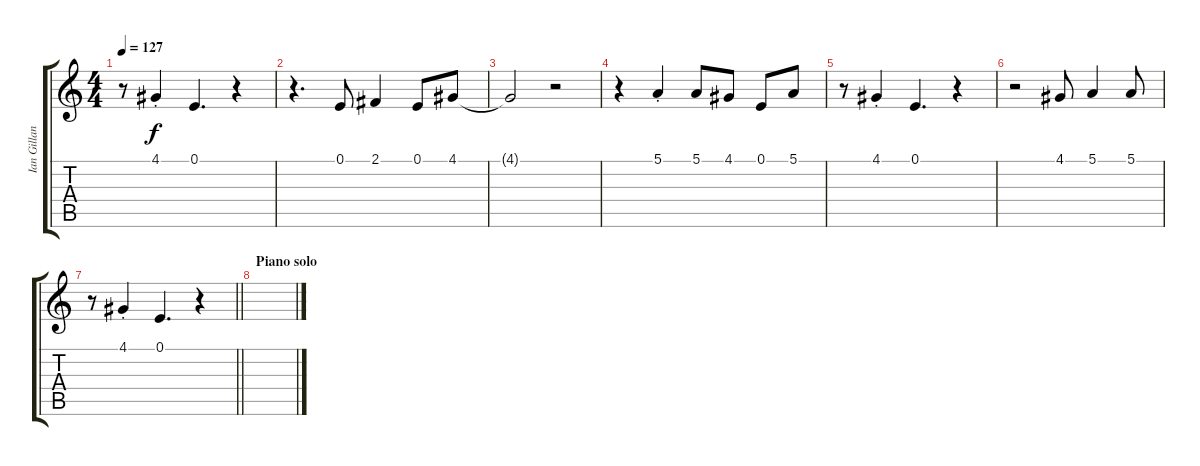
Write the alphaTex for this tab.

\track ("Ian Gillan" "Ian Gillan") {instrument oboe}
\staff {score tabs}
\tuning (E4 B3 G3 D3 A2 E2) {hide}
\ts (4 4)
\tempo 127
\clef g2
\ks c
r.8{dy f} 4.1{st}.4 0.1.4{d} r.4 |
r.4{d} 0.1.8 2.1.4 0.1.8 4.1.8 |
4.1{t}.2 r.2 |
r.4 5.1{st}.4 5.1.8 4.1.8 0.1.8 5.1.8 |
r.8 4.1{st}.4 0.1.4{d} r.4 |
r.2 4.1.8 5.1.4 5.1.8 |
\barLineRight lightlight
r.8 4.1{st}.4 0.1.4{d} r.4 |
\section ("" "Piano solo")
